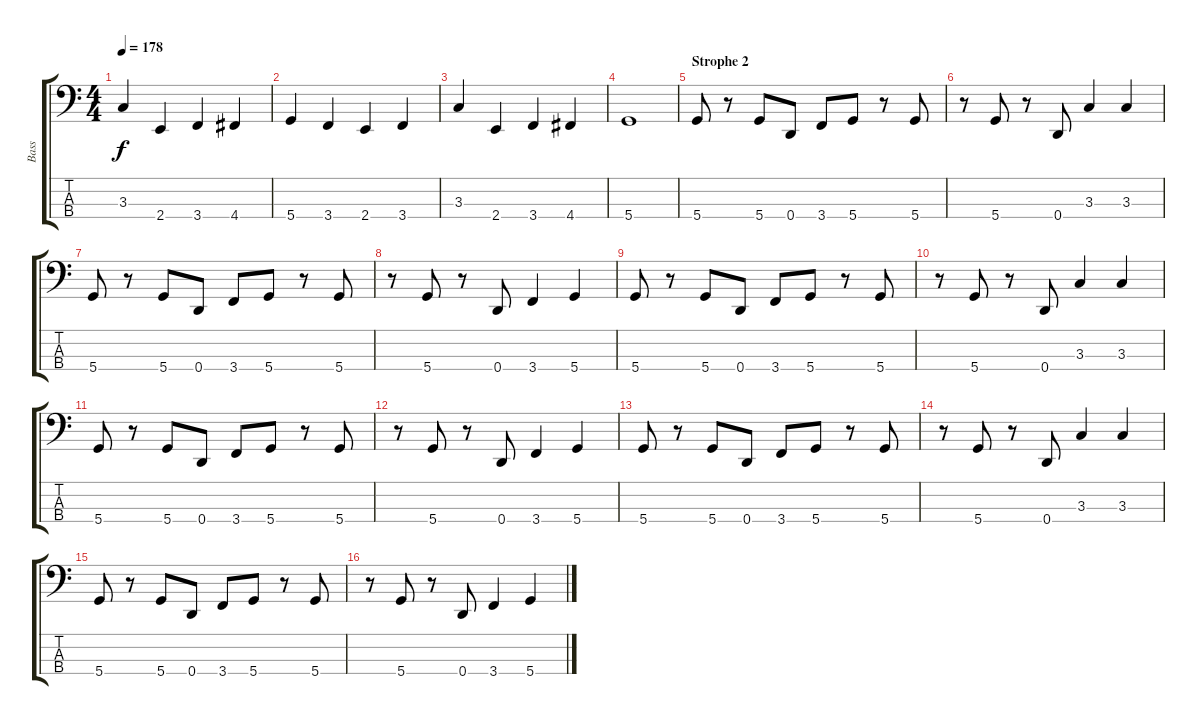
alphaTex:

\track ("Bass" "Bass") {instrument electricbassfinger}
\staff {score tabs}
\tuning (G2 D2 A1 D1) {hide}
\ts (4 4)
\tempo 178
\clef f4
\ks c
3.3.4{dy f} 2.4.4 3.4.4 4.4.4 |
5.4.4 3.4.4 2.4.4 3.4.4 |
3.3.4 2.4.4 3.4.4 4.4.4 |
5.4.1 |
\section ("" "Strophe 2")
5.4.8 r.8 5.4.8 0.4.8 3.4.8 5.4.8 r.8 5.4.8 |
r.8 5.4.8 r.8 0.4.8 3.3.4 3.3.4 |
5.4.8 r.8 5.4.8 0.4.8 3.4.8 5.4.8 r.8 5.4.8 |
r.8 5.4.8 r.8 0.4.8 3.4.4 5.4.4 |
5.4.8 r.8 5.4.8 0.4.8 3.4.8 5.4.8 r.8 5.4.8 |
r.8 5.4.8 r.8 0.4.8 3.3.4 3.3.4 |
5.4.8 r.8 5.4.8 0.4.8 3.4.8 5.4.8 r.8 5.4.8 |
r.8 5.4.8 r.8 0.4.8 3.4.4 5.4.4 |
5.4.8 r.8 5.4.8 0.4.8 3.4.8 5.4.8 r.8 5.4.8 |
r.8 5.4.8 r.8 0.4.8 3.3.4 3.3.4 |
5.4.8 r.8 5.4.8 0.4.8 3.4.8 5.4.8 r.8 5.4.8 |
r.8 5.4.8 r.8 0.4.8 3.4.4 5.4.4
